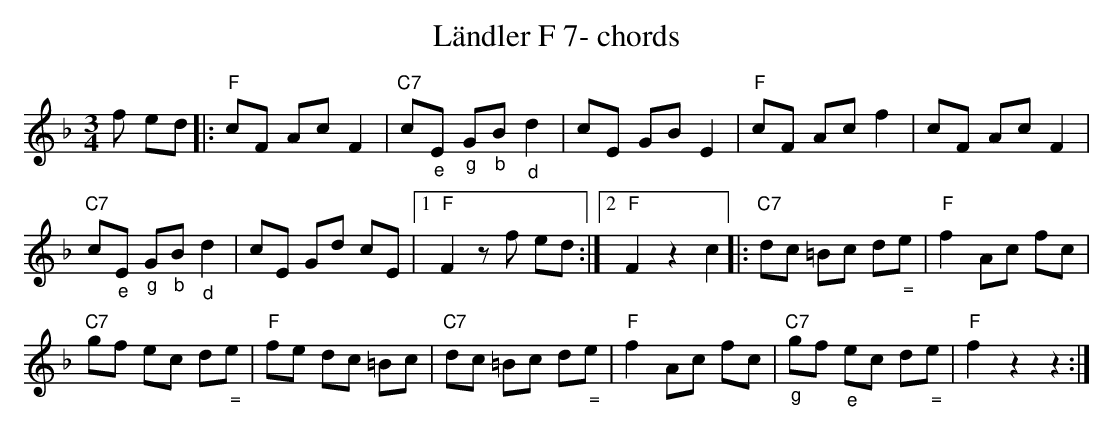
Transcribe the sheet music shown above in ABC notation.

X:1
T:L\"andler F 7- chords
M:3/4
L:1/8
K:Fmaj%%MIDI gchordon
f ed |: "F"cF AcF2 | "C7"c"_e"E "_g"G"_b"B"_d"d2 | cE GBE2 | "F"cF Acf2 | cF AcF2 |
"C7"c"_e"E "_g"G"_b"B"_d"d2 | cE Gd cE |1 "F"F2zf ed :|2 "F"F2z2c2 |: "C7"dc =Bc d"_ ="e | "F"f2Ac fc |
"C7"gf ec d"_ ="e | "F"fe dc =Bc | "C7"dc =Bc d"_ ="e | "F"f2Ac fc | "C7""_g"gf "_e"ec d"_ ="e | "F"f2z2z2 :|
